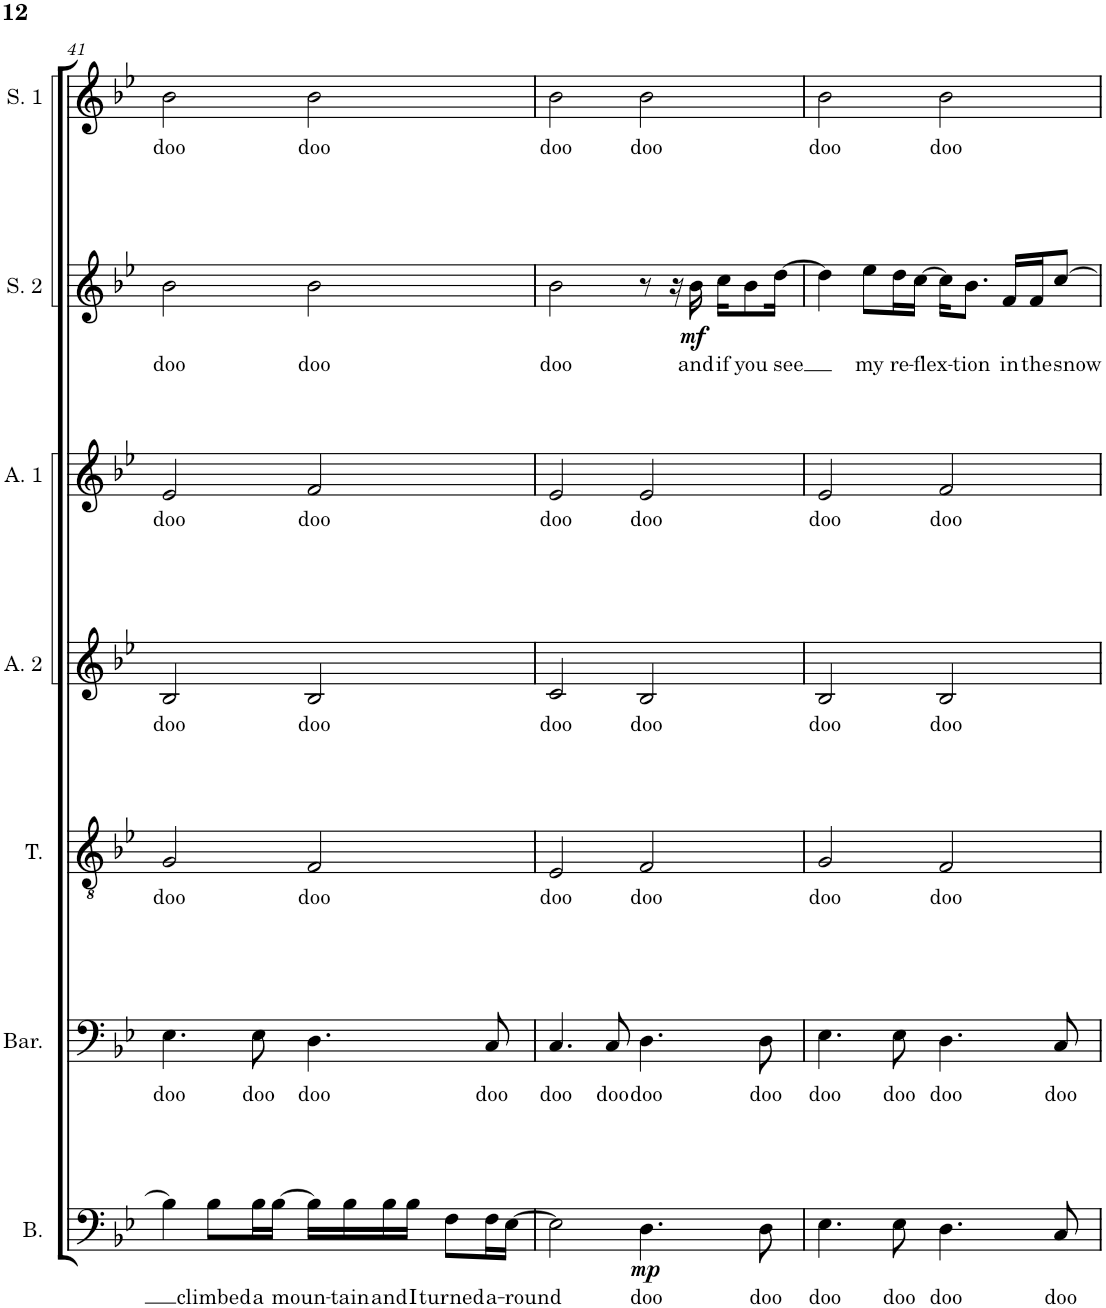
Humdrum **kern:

**kern	**text	**dynam	**kern	**text	**kern	**text	**kern	**text	**kern	**text	**kern	**text	**dynam	**kern	**text
*part7	*part7	*part7	*part6	*part6	*part5	*part5	*part4	*part4	*part3	*part3	*part2	*part2	*part2	*part1	*part1
*staff7	*staff7	*staff7	*staff6	*staff6	*staff5	*staff5	*staff4	*staff4	*staff3	*staff3	*staff2	*staff2	*staff2	*staff1	*staff1
*I"Scwash	*	*	*I"Xylophone	*	*I"Glon on the Cob	*	*I"Shoshallot	*	*I"Kylaflour	*	*I"Taro	*	*	*I"Tomadeline	*
*	*	*	*	*	*I'T.	*	*	*	*	*	*	*	*	*	*
!!LO:PB:g=z
*clefF4	*	*	*clefF4	*	*clefGv2	*	*clefG2	*	*clefG2	*	*clefG2	*	*	*clefG2	*
*k[b-e-]	*	*	*k[b-e-]	*	*k[b-e-]	*	*k[b-e-]	*	*k[b-e-]	*	*k[b-e-]	*	*	*k[b-e-]	*
*M4/4	*	*	*M4/4	*	*M4/4	*	*M4/4	*	*M4/4	*	*M4/4	*	*	*M4/4	*
=41	=41	=41	=41	=41	=41	=41	=41	=41	=41	=41	=41	=41	=41	=41	=41
!	!	!	!	!LO:LY:b	!	!LO:LY:b	!	!LO:LY:b	!	!LO:LY:b	!	!LO:LY:b	!	!	!LO:LY:b
4B-\]	.	.	4.E-\	doo	2G/	doo	2B-/	doo	2e-/	doo	2b-\	doo	.	2b-\	doo
!	!LO:LY:b	!	!	!	!	!	!	!	!	!	!	!	!	!	!
8B-\L	climbed	.	.	.	.	.	.	.	.	.	.	.	.	.	.
!	!LO:LY:b	!	!	!LO:LY:b	!	!	!	!	!	!	!	!	!	!	!
16B-\L	a	.	8E-\	doo	.	.	.	.	.	.	.	.	.	.	.
!	!LO:LY:b	!	!	!	!	!	!	!	!	!	!	!	!	!	!
[16B-\JJ	moun-	.	.	.	.	.	.	.	.	.	.	.	.	.	.
!	!	!	!	!LO:LY:b	!	!LO:LY:b	!	!LO:LY:b	!	!LO:LY:b	!	!LO:LY:b	!	!	!LO:LY:b
16B-\LL]	.	.	4.D\	doo	2F/	doo	2B-/	doo	2f/	doo	2b-\	doo	.	2b-\	doo
!	!LO:LY:b	!	!	!	!	!	!	!	!	!	!	!	!	!	!
16B-\	-tain	.	.	.	.	.	.	.	.	.	.	.	.	.	.
!	!LO:LY:b	!	!	!	!	!	!	!	!	!	!	!	!	!	!
16B-\	and	.	.	.	.	.	.	.	.	.	.	.	.	.	.
!	!LO:LY:b	!	!	!	!	!	!	!	!	!	!	!	!	!	!
16B-\JJ	I	.	.	.	.	.	.	.	.	.	.	.	.	.	.
!	!LO:LY:b	!	!	!	!	!	!	!	!	!	!	!	!	!	!
8F\L	turned	.	.	.	.	.	.	.	.	.	.	.	.	.	.
!	!LO:LY:b	!	!	!LO:LY:b	!	!	!	!	!	!	!	!	!	!	!
16F\L	a-	.	8C/	doo	.	.	.	.	.	.	.	.	.	.	.
!	!LO:LY:b	!	!	!	!	!	!	!	!	!	!	!	!	!	!
[16E-\JJ	-round	.	.	.	.	.	.	.	.	.	.	.	.	.	.
=42	=42	=42	=42	=42	=42	=42	=42	=42	=42	=42	=42	=42	=42	=42	=42
!	!	!	!	!LO:LY:b	!	!LO:LY:b	!	!LO:LY:b	!	!LO:LY:b	!	!LO:LY:b	!	!	!LO:LY:b
2E-\]	.	.	4.C/	doo	2E-/	doo	2c/	doo	2e-/	doo	2b-\	doo	.	2b-\	doo
!	!	!	!	!LO:LY:b	!	!	!	!	!	!	!	!	!	!	!
.	.	.	8C/	doo	.	.	.	.	.	.	.	.	.	.	.
!	!LO:LY:b	!LO:DY:b	!	!LO:LY:b	!	!LO:LY:b	!	!LO:LY:b	!	!LO:LY:b	!	!	!	!	!LO:LY:b
4.D\	doo	mp	4.D\	doo	2F/	doo	2B-/	doo	2e-/	doo	8r	.	.	2b-\	doo
.	.	.	.	.	.	.	.	.	.	.	16r	.	.	.	.
!	!	!	!	!	!	!	!	!	!	!	!	!LO:LY:b	!LO:DY:b	!	!
.	.	.	.	.	.	.	.	.	.	.	16b-\	and	mf	.	.
!	!	!	!	!	!	!	!	!	!	!	!	!LO:LY:b	!	!	!
.	.	.	.	.	.	.	.	.	.	.	16cc\KL	if	.	.	.
!	!	!	!	!	!	!	!	!	!	!	!	!LO:LY:b	!	!	!
.	.	.	.	.	.	.	.	.	.	.	8b-\	you	.	.	.
!	!LO:LY:b	!	!	!LO:LY:b	!	!	!	!	!	!	!	!	!	!	!
8D\	doo	.	8D\	doo	.	.	.	.	.	.	.	.	.	.	.
!	!	!	!	!	!	!	!	!	!	!	!	!LO:LY:b	!	!	!
.	.	.	.	.	.	.	.	.	.	.	[16dd\Jk	see	.	.	.
=43	=43	=43	=43	=43	=43	=43	=43	=43	=43	=43	=43	=43	=43	=43	=43
!	!LO:LY:b	!	!	!LO:LY:b	!	!LO:LY:b	!	!LO:LY:b	!	!LO:LY:b	!	!	!	!	!LO:LY:b
4.E-\	doo	.	4.E-\	doo	2G/	doo	2B-/	doo	2e-/	doo	4dd\]	.	.	2b-\	doo
!	!	!	!	!	!	!	!	!	!	!	!	!LO:LY:b	!	!	!
.	.	.	.	.	.	.	.	.	.	.	8ee-\L	my	.	.	.
!	!LO:LY:b	!	!	!LO:LY:b	!	!	!	!	!	!	!	!LO:LY:b	!	!	!
8E-\	doo	.	8E-\	doo	.	.	.	.	.	.	16dd\L	re-	.	.	.
!	!	!	!	!	!	!	!	!	!	!	!	!LO:LY:b	!	!	!
.	.	.	.	.	.	.	.	.	.	.	[16cc\JJ	-flex-	.	.	.
!	!LO:LY:b	!	!	!LO:LY:b	!	!LO:LY:b	!	!LO:LY:b	!	!LO:LY:b	!	!	!	!	!LO:LY:b
4.D\	doo	.	4.D\	doo	2F/	doo	2B-/	doo	2f/	doo	16cc\KL]	.	.	2b-\	doo
!	!	!	!	!	!	!	!	!	!	!	!	!LO:LY:b	!	!	!
.	.	.	.	.	.	.	.	.	.	.	8.b-\J	-tion	.	.	.
!	!	!	!	!	!	!	!	!	!	!	!	!LO:LY:b	!	!	!
.	.	.	.	.	.	.	.	.	.	.	16f/LL	in	.	.	.
!	!	!	!	!	!	!	!	!	!	!	!	!LO:LY:b	!	!	!
.	.	.	.	.	.	.	.	.	.	.	16f/J	the	.	.	.
!	!LO:LY:b	!	!	!LO:LY:b	!	!	!	!	!	!	!	!LO:LY:b	!	!	!
8C/	doo	.	8C/	doo	.	.	.	.	.	.	[8cc/J	snow	.	.	.
=	=	=	=	=	=	=	=	=	=	=	=	=	=	=	=
*-	*-	*-	*-	*-	*-	*-	*-	*-	*-	*-	*-	*-	*-	*-	*-
